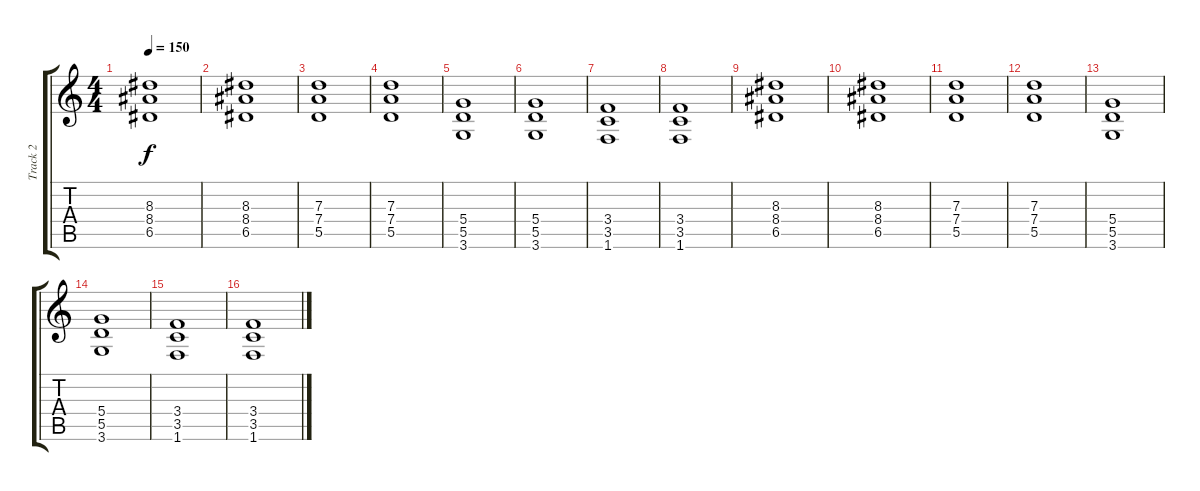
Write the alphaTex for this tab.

\track ("Track 2" "Track 2") {instrument distortionguitar}
\staff {score tabs}
\tuning (E4 B3 G3 D3 A2 E2) {hide}
\ts (4 4)
\tempo 150
\clef g2
\ks c
(8.3 8.4 6.5).1{dy f} |
(8.3 8.4 6.5).1 |
(7.3 7.4 5.5).1 |
(7.3 7.4 5.5).1 |
(5.4 5.5 3.6).1 |
(5.4 5.5 3.6).1 |
(3.4 3.5 1.6).1 |
(3.4 3.5 1.6).1 |
(8.3 8.4 6.5).1 |
(8.3 8.4 6.5).1 |
(7.3 7.4 5.5).1 |
(7.3 7.4 5.5).1 |
(5.4 5.5 3.6).1 |
(5.4 5.5 3.6).1 |
(3.4 3.5 1.6).1 |
(3.4 3.5 1.6).1
